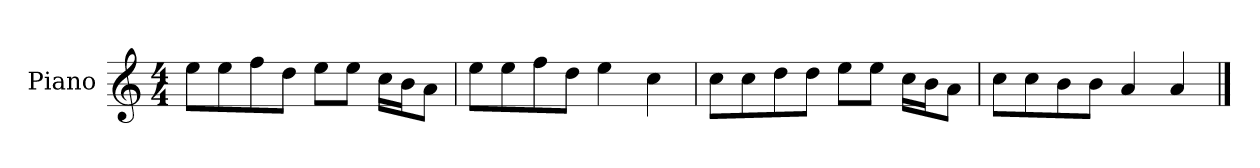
**kern
*part1
*staff1
*I"Piano
*I'P-no
*clefG2
*k[]
*M4/4
*MM90
=1
8ee\L
8ee\
8ff\
8dd\J
8ee\L
8ee\J
16cc\LL
16b\J
8a\J
=2
8ee\L
8ee\
8ff\
8dd\J
4ee\
4cc\
=3
8cc\L
8cc\
8dd\
8dd\J
8ee\L
8ee\J
16cc\LL
16b\J
8a\J
=4
8cc\L
8cc\
8b\
8b\J
4a/
4a/
==
*-
